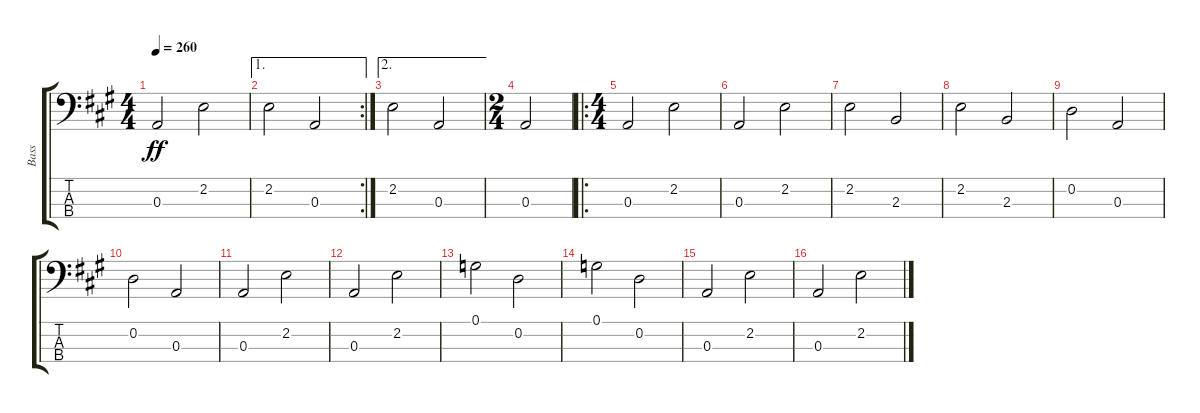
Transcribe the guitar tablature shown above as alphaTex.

\track ("Bass" "Bass") {instrument acousticbass}
\staff {score tabs}
\tuning (G2 D2 A1 E1) {hide}
\ts (4 4)
\tempo 260
\clef f4
\ks a
0.3.2{dy ff} 2.2.2 |
\ae 1
\rc 2
2.2.2 0.3.2 |
\ae 2
2.2.2 0.3.2 |
\ts (2 4)
0.3.2 |
\ro
\ts (4 4)
0.3.2 2.2.2 |
0.3.2 2.2.2 |
2.2.2 2.3.2 |
2.2.2 2.3.2 |
0.2.2 0.3.2 |
0.2.2 0.3.2 |
0.3.2 2.2.2 |
0.3.2 2.2.2 |
0.1.2 0.2.2 |
0.1.2 0.2.2 |
0.3.2 2.2.2 |
0.3.2 2.2.2
